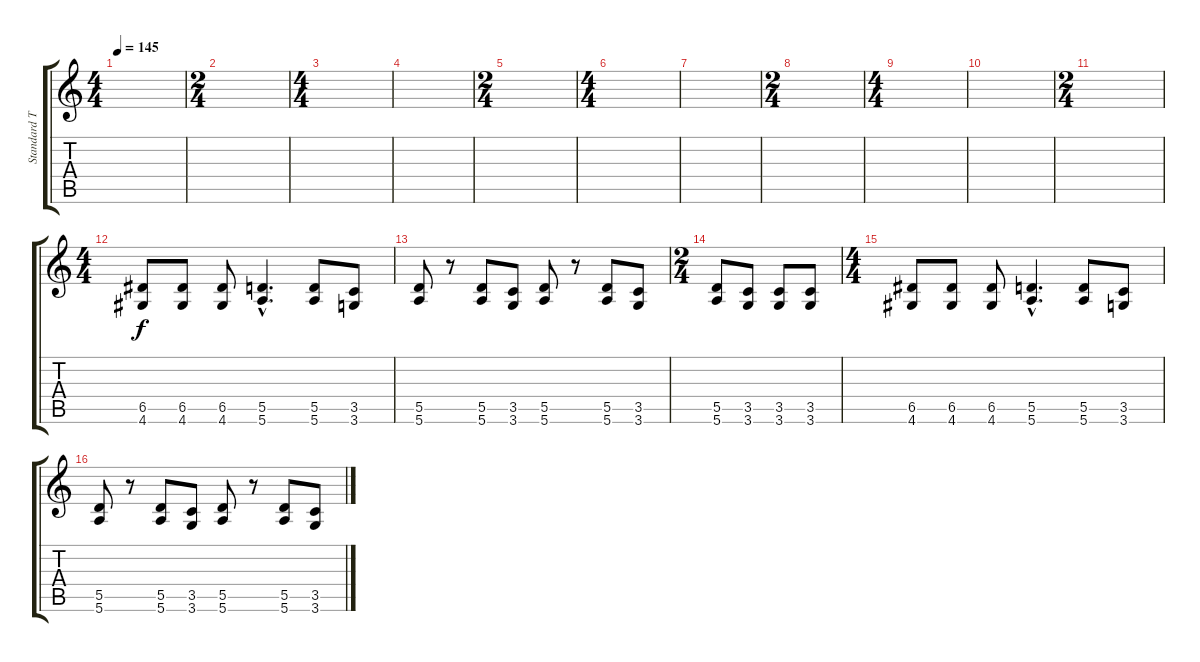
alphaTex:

\track ("Standard Tuning" "Standard T") {instrument overdrivenguitar}
\staff {score tabs}
\tuning (E4 B3 G3 D3 A2 E2) {hide}
\ts (4 4)
\tempo 145
\clef g2
\ks c
|
\ts (2 4)
|
\ts (4 4)
|
|
\ts (2 4)
|
\ts (4 4)
|
|
\ts (2 4)
|
\ts (4 4)
|
|
\ts (2 4)
|
\ts (4 4)
(6.5 4.6).8 (6.5 4.6).8 (6.5 4.6).8 (5.5{hac} 5.6{hac}).4{d} (5.5 5.6).8 (3.5 3.6).8 |
(5.5 5.6).8 r.8 (5.5 5.6).8 (3.5 3.6).8 (5.5 5.6).8 r.8 (5.5 5.6).8 (3.5 3.6).8 |
\ts (2 4)
(5.5 5.6).8 (3.5 3.6).8 (3.5 3.6).8 (3.5 3.6).8 |
\ts (4 4)
(6.5 4.6).8 (6.5 4.6).8 (6.5 4.6).8 (5.5{hac} 5.6{hac}).4{d} (5.5 5.6).8 (3.5 3.6).8 |
(5.5 5.6).8 r.8 (5.5 5.6).8 (3.5 3.6).8 (5.5 5.6).8 r.8 (5.5 5.6).8 (3.5 3.6).8
